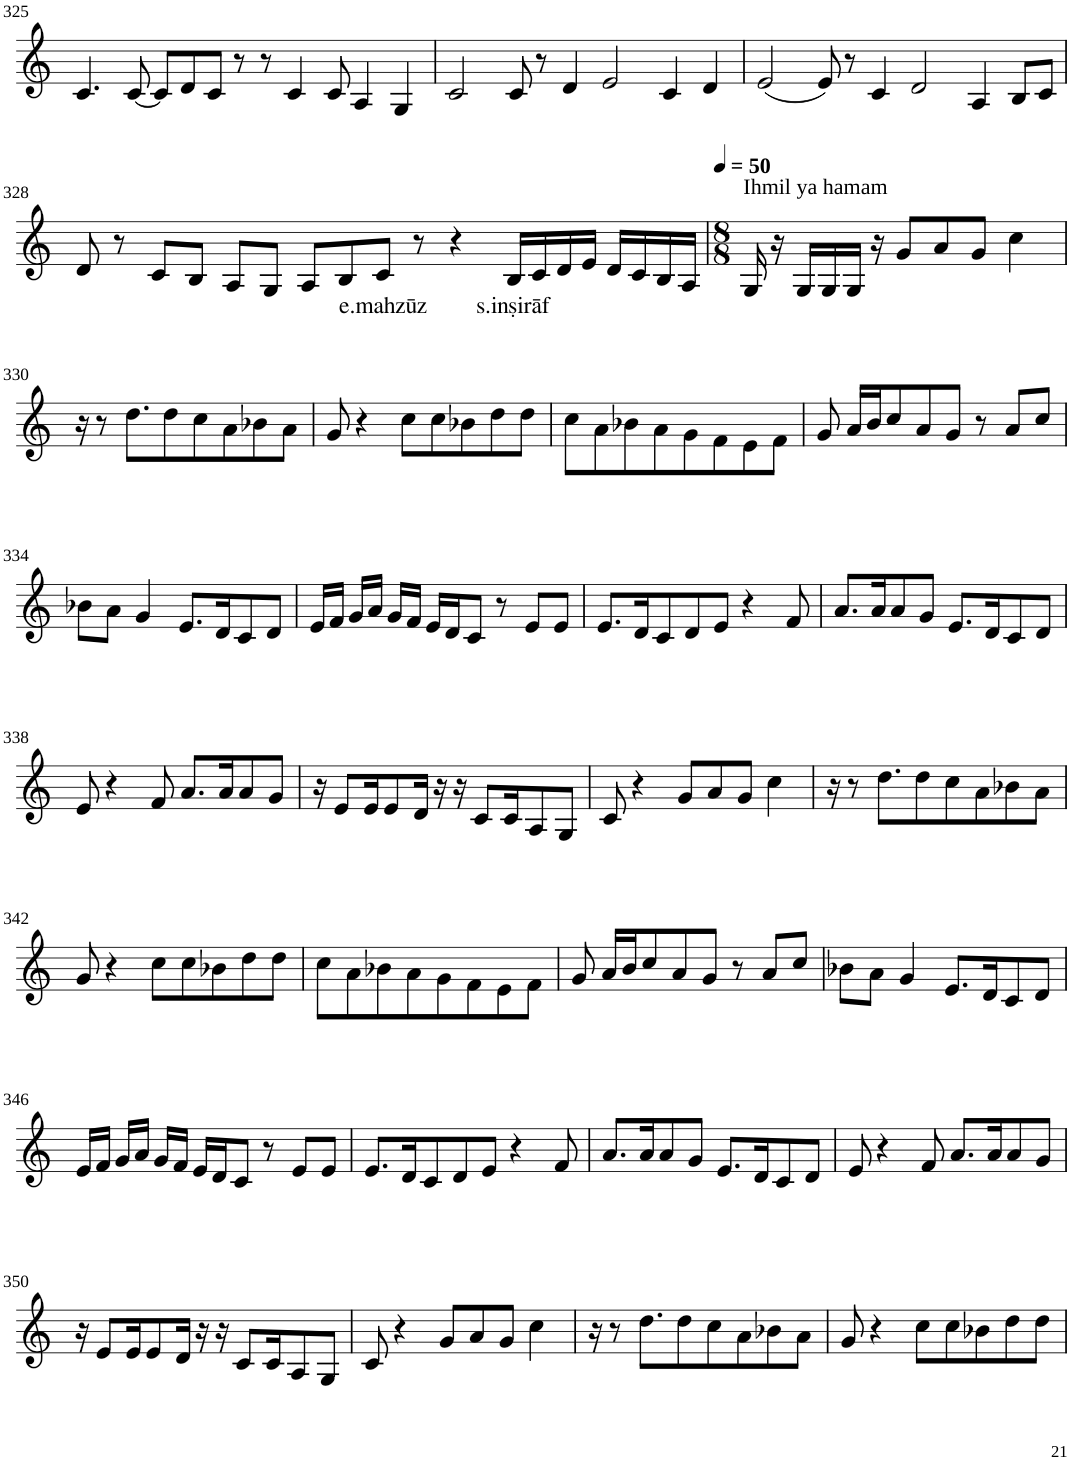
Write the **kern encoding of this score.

**kern	**text
*part1	*part1
*staff1	*staff1
*I"Violin	*
!!LO:PB:g=z
*clefG2	*
*k[]	*
*M8/4	*
=325	=325
4.c/	.
[8c/	.
8c/L]	.
8d/	.
8c/J	.
8r	.
8r	.
4c/	.
8c/	.
4A/	.
4G/	.
=326	=326
2c/	.
8c/	.
8r	.
4d/	.
2e/	.
4c/	.
4d/	.
=327	=327
(2e/	.
8e/)	.
8r	.
4c/	.
2d/	.
4A/	.
8B/L	.
8c/J	.
!!LO:LB:g=z
=328	=328
8d/	.
8r	.
8c/L	.
8B/J	.
8A/L	.
8G/J	.
8A/L	.
8B/	.
!	!LO:LY:b
8c/J	e.mahzūz
8r	.
4r	.
!	!LO:LY:b
16B/LL	s.inṣirāf
16c/	.
16d/	.
16e/JJ	.
16d/LL	.
16c/	.
16B/	.
16A/JJ	.
=329	=329
*M8/8	*
*MM50	*
!LO:TX:a:t=Ihmil ya hamam	!
16G/	.
16r	.
16G/LL	.
16G/	.
16G/JJ	.
16r	.
8g/L	.
8a/	.
8g/J	.
4cc\	.
!!LO:LB:g=z
=330	=330
16r	.
8r	.
8.dd\L	.
8dd\	.
8cc\	.
8a\	.
8b-X\	.
8a\J	.
=331	=331
8g/	.
4r	.
8cc\L	.
8cc\	.
8b-X\	.
8dd\	.
8dd\J	.
=332	=332
8cc\L	.
8a\	.
8b-X\	.
8a\	.
8g\	.
8f\	.
8e\	.
8f\J	.
=333	=333
8g/	.
16a/LL	.
16b/J	.
8cc/	.
8a/	.
8g/J	.
8r	.
8a/L	.
8cc/J	.
!!LO:LB:g=z
=334	=334
8b-X\L	.
8a\J	.
4g/	.
8.e/L	.
16d/K	.
8c/	.
8d/J	.
=335	=335
16e/LL	.
16f/JJ	.
16g/LL	.
16a/JJ	.
16g/LL	.
16f/JJ	.
16e/LL	.
16d/J	.
8c/J	.
8r	.
8e/L	.
8e/J	.
=336	=336
8.e/L	.
16d/K	.
8c/	.
8d/	.
8e/J	.
4r	.
8f/	.
=337	=337
8.a/L	.
16a/K	.
8a/	.
8g/J	.
8.e/L	.
16d/K	.
8c/	.
8d/J	.
!!LO:LB:g=z
=338	=338
8e/	.
4r	.
8f/	.
8.a/L	.
16a/K	.
8a/	.
8g/J	.
=339	=339
16r	.
8e/L	.
16e/K	.
8e/	.
16d/Jk	.
16r	.
16r	.
8c/L	.
16c/K	.
8A/	.
8G/J	.
=340	=340
8c/	.
4r	.
8g/L	.
8a/	.
8g/J	.
4cc\	.
=341	=341
16r	.
8r	.
8.dd\L	.
8dd\	.
8cc\	.
8a\	.
8b-X\	.
8a\J	.
!!LO:LB:g=z
=342	=342
8g/	.
4r	.
8cc\L	.
8cc\	.
8b-X\	.
8dd\	.
8dd\J	.
=343	=343
8cc\L	.
8a\	.
8b-X\	.
8a\	.
8g\	.
8f\	.
8e\	.
8f\J	.
=344	=344
8g/	.
16a/LL	.
16b/J	.
8cc/	.
8a/	.
8g/J	.
8r	.
8a/L	.
8cc/J	.
=345	=345
8b-X\L	.
8a\J	.
4g/	.
8.e/L	.
16d/K	.
8c/	.
8d/J	.
!!LO:LB:g=z
=346	=346
16e/LL	.
16f/JJ	.
16g/LL	.
16a/JJ	.
16g/LL	.
16f/JJ	.
16e/LL	.
16d/J	.
8c/J	.
8r	.
8e/L	.
8e/J	.
=347	=347
8.e/L	.
16d/K	.
8c/	.
8d/	.
8e/J	.
4r	.
8f/	.
=348	=348
8.a/L	.
16a/K	.
8a/	.
8g/J	.
8.e/L	.
16d/K	.
8c/	.
8d/J	.
=349	=349
8e/	.
4r	.
8f/	.
8.a/L	.
16a/K	.
8a/	.
8g/J	.
!!LO:LB:g=z
=350	=350
16r	.
8e/L	.
16e/K	.
8e/	.
16d/Jk	.
16r	.
16r	.
8c/L	.
16c/K	.
8A/	.
8G/J	.
=351	=351
8c/	.
4r	.
8g/L	.
8a/	.
8g/J	.
4cc\	.
=352	=352
16r	.
8r	.
8.dd\L	.
8dd\	.
8cc\	.
8a\	.
8b-X\	.
8a\J	.
=353	=353
8g/	.
4r	.
8cc\L	.
8cc\	.
8b-X\	.
8dd\	.
8dd\J	.
=	=
*-	*-
